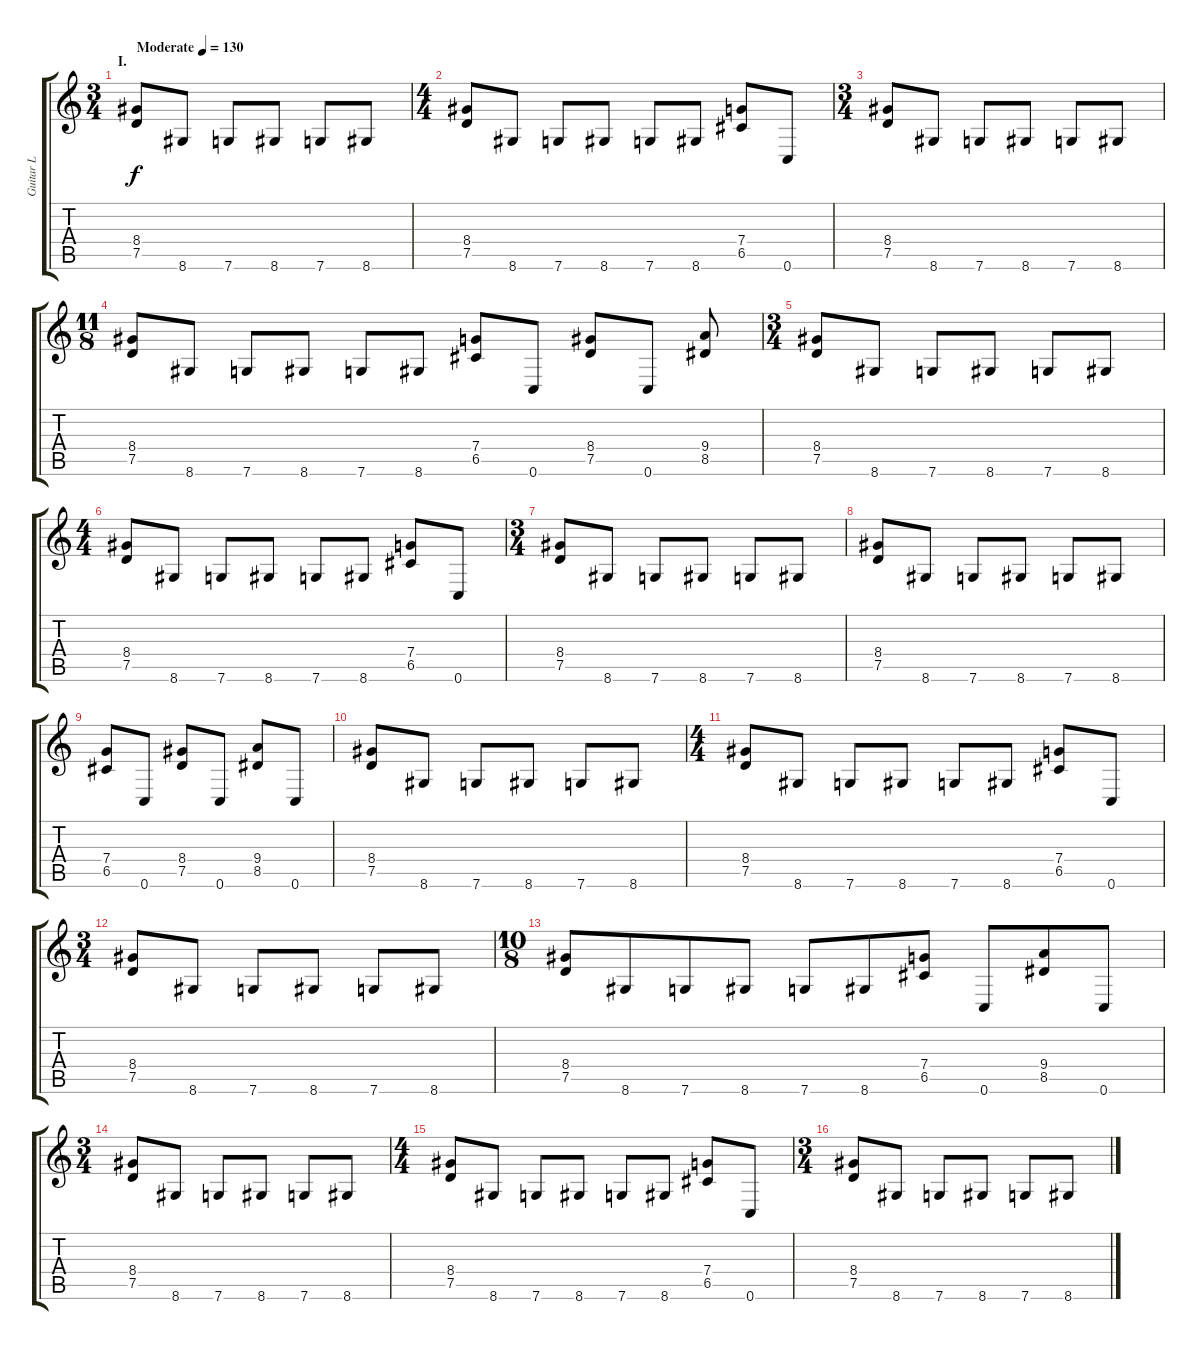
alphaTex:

\track ("Guitar L" "Guitar L") {instrument distortionguitar}
\staff {score tabs}
\tuning (D4 A3 F3 C3 G2 C2) {hide}
\ts (3 4)
\section ("" "I.")
\tempo (130 "Moderate")
\clef g2
\ks c
(8.4 7.5).8{dy f volume 13 instrument distortionguitar} 8.6.8 7.6.8 8.6.8 7.6.8 8.6.8 |
\ts (4 4)
(8.4 7.5).8 8.6.8 7.6.8 8.6.8 7.6.8 8.6.8 (7.4 6.5).8 0.6.8 |
\ts (3 4)
(8.4 7.5).8 8.6.8 7.6.8 8.6.8 7.6.8 8.6.8 |
\ts (11 8)
(8.4 7.5).8 8.6.8 7.6.8 8.6.8 7.6.8 8.6.8 (7.4 6.5).8 0.6.8 (8.4 7.5).8 0.6.8 (9.4 8.5).8 |
\ts (3 4)
(8.4 7.5).8 8.6.8 7.6.8 8.6.8 7.6.8 8.6.8 |
\ts (4 4)
(8.4 7.5).8 8.6.8 7.6.8 8.6.8 7.6.8 8.6.8 (7.4 6.5).8 0.6.8 |
\ts (3 4)
(8.4 7.5).8 8.6.8 7.6.8 8.6.8 7.6.8 8.6.8 |
(8.4 7.5).8 8.6.8 7.6.8 8.6.8 7.6.8 8.6.8 |
(7.4 6.5).8 0.6.8 (8.4 7.5).8 0.6.8 (9.4 8.5).8 0.6.8 |
(8.4 7.5).8 8.6.8 7.6.8 8.6.8 7.6.8 8.6.8 |
\ts (4 4)
(8.4 7.5).8 8.6.8 7.6.8 8.6.8 7.6.8 8.6.8 (7.4 6.5).8 0.6.8 |
\ts (3 4)
(8.4 7.5).8 8.6.8 7.6.8 8.6.8 7.6.8 8.6.8 |
\ts (10 8)
(8.4 7.5).8 8.6.8 7.6.8 8.6.8 7.6.8 8.6.8 (7.4 6.5).8 0.6.8 (9.4 8.5).8 0.6.8 |
\ts (3 4)
(8.4 7.5).8 8.6.8 7.6.8 8.6.8 7.6.8 8.6.8 |
\ts (4 4)
(8.4 7.5).8 8.6.8 7.6.8 8.6.8 7.6.8 8.6.8 (7.4 6.5).8 0.6.8 |
\ts (3 4)
(8.4 7.5).8 8.6.8 7.6.8 8.6.8 7.6.8 8.6.8
